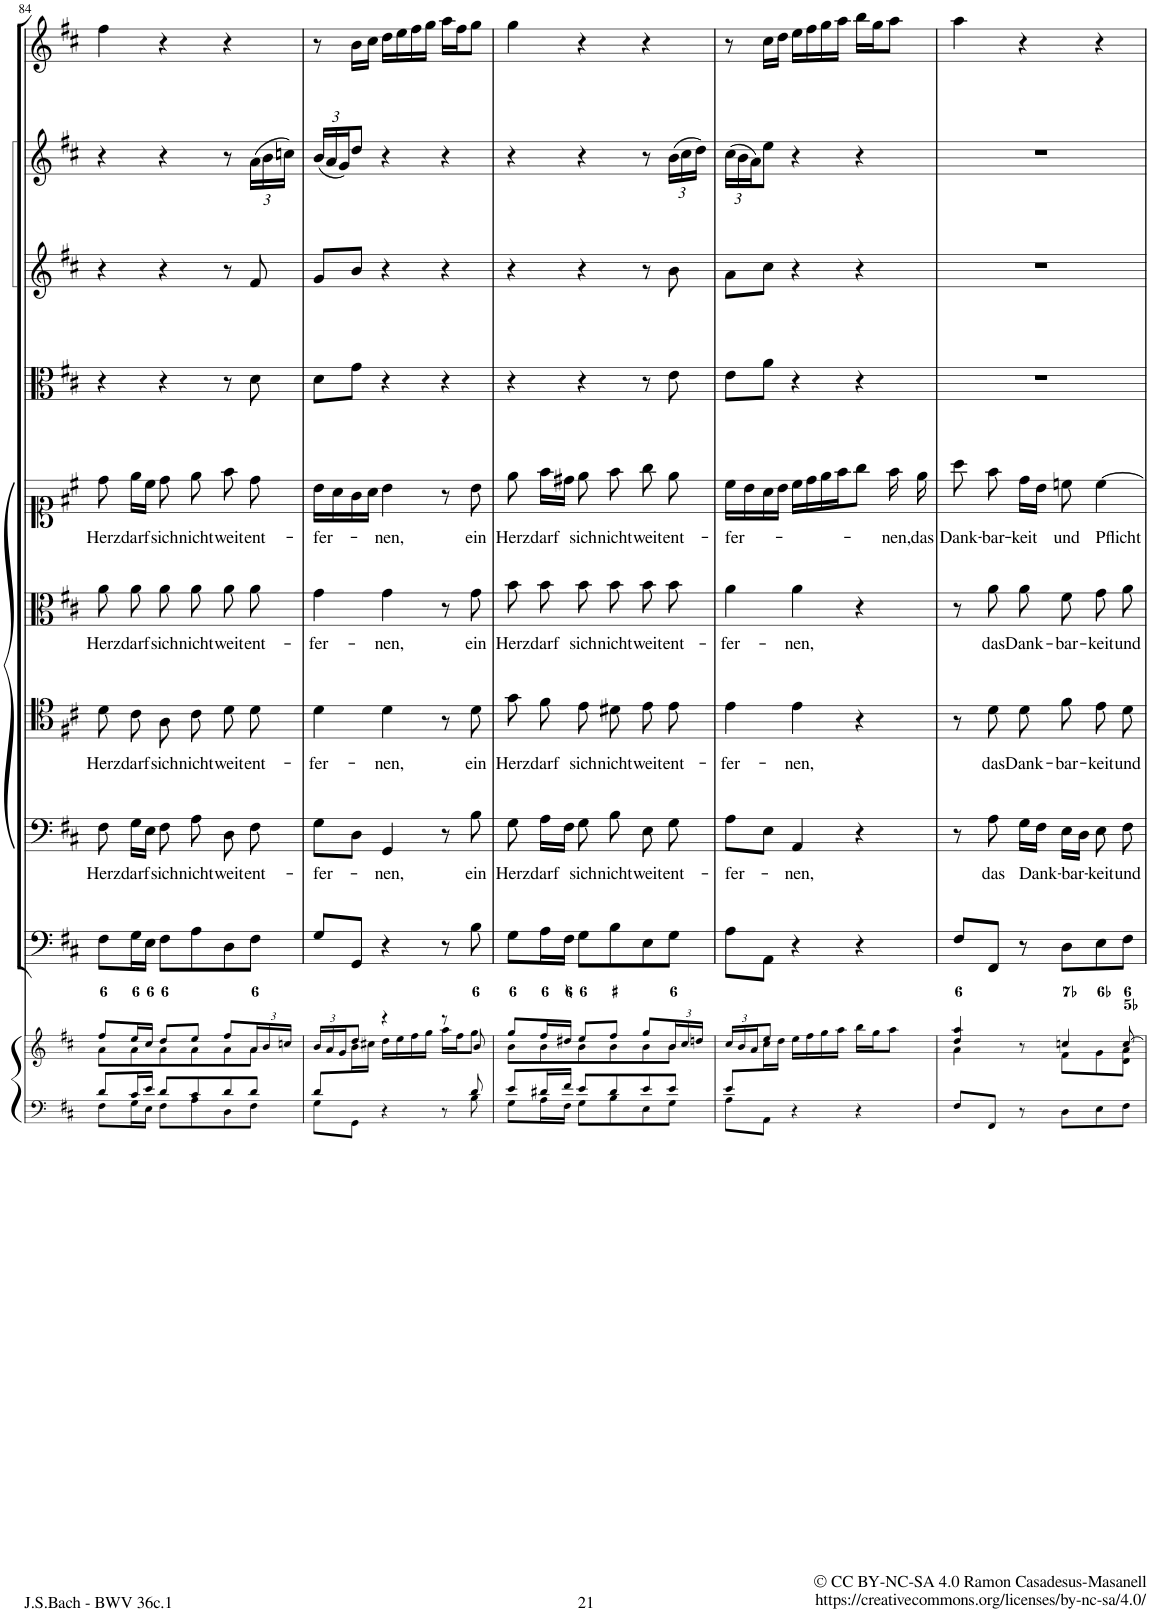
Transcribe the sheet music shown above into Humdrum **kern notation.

**kern	**kern	**kern	**kern	**text	**kern	**text	**kern	**text	**kern	**text	**kern	**kern	**kern	**kern
*part10	*part10	*part9	*part8	*part8	*part7	*part7	*part6	*part6	*part5	*part5	*part4	*part3	*part2	*part1
*staff11	*staff10	*staff9	*staff8	*staff8	*staff7	*staff7	*staff6	*staff6	*staff5	*staff5	*staff4	*staff3	*staff2	*staff1
*I"Piano reduction	*	*I"Continuo.	*I"Basso	*	*I"Tenore	*	*I"Alto	*	*I"Soprano	*	*I"Viola.	*I"Violino II	*I"Violino I	*I"Oboe d'amore I. II.
*I'Pno	*	*	*	*	*	*	*	*	*	*	*I'Vla	*	*I'Vln	*I'Ob
!!LO:PB:g=z
*clefF4	*clefG2	*clefF4	*clefF4	*	*clefC4	*	*clefC3	*	*clefC1	*	*clefC3	*clefG2	*clefG2	*clefG2
*k[f#c#]	*k[f#c#]	*k[f#c#]	*k[f#c#]	*	*k[f#c#]	*	*k[f#c#]	*	*k[f#c#]	*	*k[f#c#]	*k[f#c#]	*k[f#c#]	*k[f#c#]
*M3/4	*M3/4	*M3/4	*M3/4	*	*M3/4	*	*M3/4	*	*M3/4	*	*M3/4	*M3/4	*M3/4	*M3/4
=84	=84	=84	=84	=84	=84	=84	=84	=84	=84	=84	=84	=84	=84	=84
*^	*^	*	*	*	*	*	*	*	*	*	*	*	*	*
!	!	!	!	!	!	!LO:LY:b	!	!LO:LY:b	!	!LO:LY:b	!	!LO:LY:b	!	!	!	!
8d/L	8F#\L	8ff#/L	8a\L	8F#\L	8F#\	Herz	8d\L	Herz	8a\L	Herz	8dd\	Herz	4r	4r	4r	4ff#\
!	!	!	!	!	!	!LO:LY:b	!	!LO:LY:b	!	!LO:LY:b	!	!LO:LY:b	!	!	!	!
16c#/L	16G\L	16ee/L	8a\	16G\L	16G\LL	darf	8c#\J	darf	8a\J	darf	16ee\LL	darf	.	.	.	.
16e/JJ	16E\JJ	16cc#/JJ	.	16E\JJ	16E\JJ	.	.	.	.	.	16cc#\JJ	.	.	.	.	.
!	!	!	!	!	!	!LO:LY:b	!	!LO:LY:b	!	!LO:LY:b	!	!LO:LY:b	!	!	!	!
8d/L	8F#\L	8dd/L	8a\	8F#\L	8F#\	sich	8A\L	sich	8a\L	sich	8dd\	sich	4r	4r	4r	4r
!	!	!	!	!	!	!LO:LY:b	!	!LO:LY:b	!	!LO:LY:b	!	!LO:LY:b	!	!	!	!
8c#/	8A\	8ee/J	8a\	8A\	8A\	nicht	8c#\J	nicht	8a\J	nicht	8ee\	nicht	.	.	.	.
!	!	!	!	!	!	!LO:LY:b	!	!LO:LY:b	!	!LO:LY:b	!	!LO:LY:b	!	!	!	!
8d/	8D\	8ff#/L	8a\	8D\	8D\	weit	8d\L	weit	8a\L	weit	8ff#\	weit	8r	8r	8r	4r
*	*	*Xbrackettup	*	*	*	*	*	*	*	*	*	*	*	*	*	*
!	!	!	!	!	!	!LO:LY:b	!	!LO:LY:b	!	!LO:LY:b	!	!LO:LY:b	!	!	!	!
*	*	*	*	*	*	*	*	*	*	*	*	*	*	*	*Xbrackettup	*
8d/J	8F#\J	24a/L	8a\J	8F#\J	8F#\	ent-	8d\J	ent-	8a\J	ent-	8dd\	ent-	8d\	8f#/	(24a\LL	.
.	.	24b/	.	.	.	.	.	.	.	.	.	.	.	.	24b\	.
.	.	24ccn/JJ	.	.	.	.	.	.	.	.	.	.	.	.	24ccn\JJ)	.
=85	=85	=85	=85	=85	=85	=85	=85	=85	=85	=85	=85	=85	=85	=85	=85	=85
*	*^	*	*	*	*	*	*	*	*	*	*	*	*	*	*	*
!	!	!	!	!	!	!	!LO:LY:b	!	!LO:LY:b	!	!LO:LY:b	!	!LO:LY:b	!	!	!	!
8d/L	4ryy	8G\L	24b/LL	8ryy	8G/L	8G\L	fer-	4d\	fer-	4g\	fer-	16b\LL	-fer-	8d\L	8g/L	(24b/LL	8r
.	.	.	24a/	.	.	.	.	.	.	.	.	.	.	.	.	24a/	.
.	.	.	.	.	.	.	.	.	.	.	.	16a\	.	.	.	.	.
.	.	.	24g/J	.	.	.	.	.	.	.	.	.	.	.	.	24g/J)	.
2ryy	.	8GG\J	8dd/J	16b\L	8GG/J	8D\J	.	.	.	.	.	16g\	.	8g\J	8b/J	8dd/J	16b\LL
.	.	.	.	16cc#X\JJ	.	.	.	.	.	.	.	16a\JJ	.	.	.	.	16cc#\JJ
!	!	!	!	!	!	!	!LO:LY:b	!	!LO:LY:b	!	!LO:LY:b	!	!LO:LY:b	!	!	!	!
.	4r	4ryy	4r	16dd\LL	4r	4GG/	-nen,	4d\	-nen,	4g\	-nen,	4b\	nen,	4r	4r	4r	16dd\LL
.	.	.	.	16ee\	.	.	.	.	.	.	.	.	.	.	.	.	16ee\
.	.	.	.	16ff#\	.	.	.	.	.	.	.	.	.	.	.	.	16ff#\
.	.	.	.	16gg\JJ	.	.	.	.	.	.	.	.	.	.	.	.	16gg\JJ
.	8r	8ryy	8r	16aa\LL	8r	8r	.	8r	.	8r	.	8r	.	4r	4r	4r	16aa\LL
.	.	.	.	16ff#\J	.	.	.	.	.	.	.	.	.	.	.	.	16ff#\J
!	!	!	!	!	!	!	!LO:LY:b	!	!LO:LY:b	!	!LO:LY:b	!	!LO:LY:b	!	!	!	!
8ryy	8d/	8B\	8b/	8gg\J	8B\	8B\	ein	8d\	ein	8g\	ein	8b\	ein	.	.	.	8gg\J
=86	=86	=86	=86	=86	=86	=86	=86	=86	=86	=86	=86	=86	=86	=86	=86	=86	=86
!	!	!	!	!	!	!	!LO:LY:b	!	!LO:LY:b	!	!LO:LY:b	!	!LO:LY:b	!	!	!	!
*	*v	*v	*	*	*	*	*	*	*	*	*	*	*	*	*	*	*
8e/L	8G\L	8gg/L	8b\L	8G\L	8G\	Herz	8g\L	Herz	8b\L	Herz	8ee\	Herz	4r	4r	4r	4gg\
!	!	!	!	!	!	!LO:LY:b	!	!LO:LY:b	!	!LO:LY:b	!	!LO:LY:b	!	!	!	!
16d#X/L	16A\L	16ff#/L	8b\	16A\L	16A\LL	darf	8f#\J	darf	8b\J	darf	16ff#\LL	darf	.	.	.	.
16f#/JJ	16F#\JJ	16dd#X/JJ	.	16F#\JJ	16F#\JJ	.	.	.	.	.	16dd#X\JJ	.	.	.	.	.
!	!	!	!	!	!	!LO:LY:b	!	!LO:LY:b	!	!LO:LY:b	!	!LO:LY:b	!	!	!	!
8e/L	8G\L	8ee/L	8b\	8G\L	8G\	sich	8e\L	sich	8b\L	sich	8ee\	sich	4r	4r	4r	4r
!	!	!	!	!	!	!LO:LY:b	!	!LO:LY:b	!	!LO:LY:b	!	!LO:LY:b	!	!	!	!
8d#/	8B\	8ff#/J	8b\	8B\	8B\	nicht	8d#X\J	nicht	8b\J	nicht	8ff#\	nicht	.	.	.	.
!	!	!	!	!	!	!LO:LY:b	!	!LO:LY:b	!	!LO:LY:b	!	!LO:LY:b	!	!	!	!
8e/	8E\	8gg/L	8b\	8E\	8E\	weit	8e\L	weit	8b\L	weit	8gg\	weit	8r	8r	8r	4r
!	!	!	!	!	!	!LO:LY:b	!	!LO:LY:b	!	!LO:LY:b	!	!LO:LY:b	!	!	!	!
8e/J	8G\J	24b/L	8b\J	8G\J	8G\	ent-	8e\J	ent-	8b\J	ent-	8ee\	ent-	8e\	8b\	(24b\LL	.
.	.	24cc#/	.	.	.	.	.	.	.	.	.	.	.	.	24cc#\	.
.	.	24ddn/JJ	.	.	.	.	.	.	.	.	.	.	.	.	24dd\JJ)	.
=87	=87	=87	=87	=87	=87	=87	=87	=87	=87	=87	=87	=87	=87	=87	=87	=87
!	!	!	!	!	!	!LO:LY:b	!	!LO:LY:b	!	!LO:LY:b	!	!LO:LY:b	!	!	!	!
8e/L	8A\L	24cc#/LL	8ryy	8A\L	8A\L	fer-	4e\	fer-	4a\	fer-	16cc#\LL	-fer-	8e\L	8a\L	(24cc#\LL	8r
.	.	24b/	.	.	.	.	.	.	.	.	.	.	.	.	24b\	.
.	.	.	.	.	.	.	.	.	.	.	16b\	.	.	.	.	.
.	.	24a/J	.	.	.	.	.	.	.	.	.	.	.	.	24a\J)	.
2ryy	8AA\J	8ee/J	16cc#\L	8AA\J	8E\J	.	.	.	.	.	16a\	.	8a\J	8cc#\J	8ee\J	16cc#\LL
.	.	.	16dd\JJ	.	.	.	.	.	.	.	16b\JJ	.	.	.	.	16dd\JJ
!	!	!	!	!	!	!LO:LY:b	!	!LO:LY:b	!	!LO:LY:b	!	!	!	!	!	!
.	4r	2ryy	16ee\LL	4r	4AA/	-nen,	4e\	-nen,	4a\	-nen,	16cc#\LL	.	4r	4r	4r	16ee\LL
.	.	.	16ff#\	.	.	.	.	.	.	.	16dd\	.	.	.	.	16ff#\
.	.	.	16gg\	.	.	.	.	.	.	.	16ee\	.	.	.	.	16gg\
.	.	.	16aa\JJ	.	.	.	.	.	.	.	16ff#\J	.	.	.	.	16aa\JJ
.	4r	.	16bb\LL	4r	4r	.	4r	.	4r	.	8gg\J	.	4r	4r	4r	16bb\LL
.	.	.	16gg\J	.	.	.	.	.	.	.	.	.	.	.	.	16gg\J
!	!	!	!	!	!	!	!	!	!	!	!	!LO:LY:b	!	!	!	!
8ryy	.	.	8aa\J	.	.	.	.	.	.	.	16ff#\	nen,	.	.	.	8aa\J
!	!	!	!	!	!	!	!	!	!	!	!	!LO:LY:b	!	!	!	!
.	.	.	.	.	.	.	.	.	.	.	16ee\	das	.	.	.	.
*v	*v	*	*	*	*	*	*	*	*	*	*	*	*	*	*	*
=88	=88	=88	=88	=88	=88	=88	=88	=88	=88	=88	=88	=88	=88	=88	=88
!	!	!	!	!	!	!	!	!	!	!	!LO:LY:b	!	!	!	!
8F#/L	4dd/ 4aa/	4a\	8F#/L	8r	.	8r	.	8r	.	8aa\	Dank-	2.r	2.r	2.r	4aa\
!	!	!	!	!	!LO:LY:b	!	!LO:LY:b	!	!LO:LY:b	!	!LO:LY:b	!	!	!	!
8FF#/J	.	.	8FF#/J	8A\	das	8d\	das	8a\	das	8ff#\	-bar-	.	.	.	.
!	!	!	!	!	!LO:LY:b	!	!LO:LY:b	!	!LO:LY:b	!	!LO:LY:b	!	!	!	!
8r	8r	8ryy	8r	16G\LL	Dank-	8d\L	Dank-	8a\L	Dank-	16dd\LL	-keit	.	.	.	4r
.	.	.	.	16F#\JJ	.	.	.	.	.	16b\JJ	.	.	.	.	.
!	!	!	!	!	!LO:LY:b	!	!LO:LY:b	!	!LO:LY:b	!	!LO:LY:b	!	!	!	!
8D\L	4ccn/	8f#\L	8D\L	16E\LL	-bar-	8f#\J	-bar-	8f#\J	-bar-	8ccn\	und	.	.	.	.
.	.	.	.	16D\JJ	.	.	.	.	.	.	.	.	.	.	.
!	!	!	!	!	!LO:LY:b	!	!LO:LY:b	!	!LO:LY:b	!	!LO:LY:b	!	!	!	!
8E\	.	8g\	8E\	8E\	-keit	8e\L	-keit	8g\L	-keit	[4cc\	Pflicht	.	.	.	4r
!	!	!	!	!	!LO:LY:b	!	!LO:LY:b	!	!LO:LY:b	!	!	!	!	!	!
8F#\J	[8cc/	8d\ 8a\J	8F#\J	8F#\	und	8d\J	und	8a\J	und	.	.	.	.	.	.
*	*v	*v	*	*	*	*	*	*	*	*	*	*	*	*	*
=	=	=	=	=	=	=	=	=	=	=	=	=	=	=
*-	*-	*-	*-	*-	*-	*-	*-	*-	*-	*-	*-	*-	*-	*-
